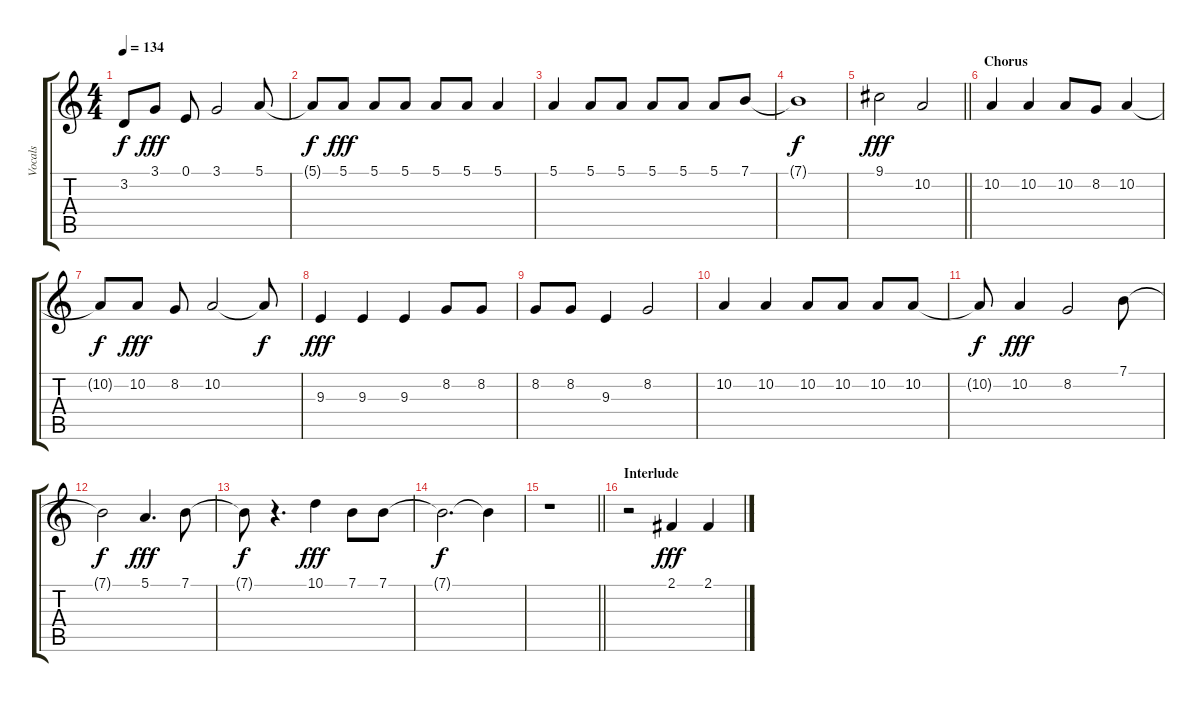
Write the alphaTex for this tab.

\track ("Vocals" "Vocals") {instrument harmonica}
\staff {score tabs}
\tuning (E4 B3 G3 D3 A2 E2) {hide}
\ts (4 4)
\tempo 134
\clef g2
\ks c
3.2{t}.8{dy f} 3.1.8{dy fff} 0.1.8 3.1.2 5.1.8 |
5.1{t}.8{dy f} 5.1.8{dy fff} 5.1.8 5.1.8 5.1.8 5.1.8 5.1.4 |
5.1.4 5.1.8 5.1.8 5.1.8 5.1.8 5.1.8 7.1.8 |
7.1{t}.1{dy f} |
\barLineRight lightlight
9.1.2{dy fff} 10.2.2 |
\section ("" "Chorus")
10.2.4 10.2.4 10.2.8 8.2.8 10.2.4 |
10.2{t}.8{dy f} 10.2.8{dy fff} 8.2.8 10.2.2 10.2{t}.8{dy f} |
9.3.4{dy fff} 9.3.4 9.3.4 8.2.8 8.2.8 |
8.2.8 8.2.8 9.3.4 8.2.2 |
10.2.4 10.2.4 10.2.8 10.2.8 10.2.8 10.2.8 |
10.2{t}.8{dy f} 10.2.4{dy fff} 8.2.2 7.1.8 |
7.1{t}.2{dy f} 5.1.4{d dy fff} 7.1.8 |
7.1{t}.8{dy f} r.4{d} 10.1.4{dy fff} 7.1.8 7.1.8 |
7.1{t}.2{d dy f} 7.1{t}.4 |
\barLineRight lightlight
r.1 |
\section ("" "Interlude")
r.2 2.1.4{dy fff} 2.1.4
